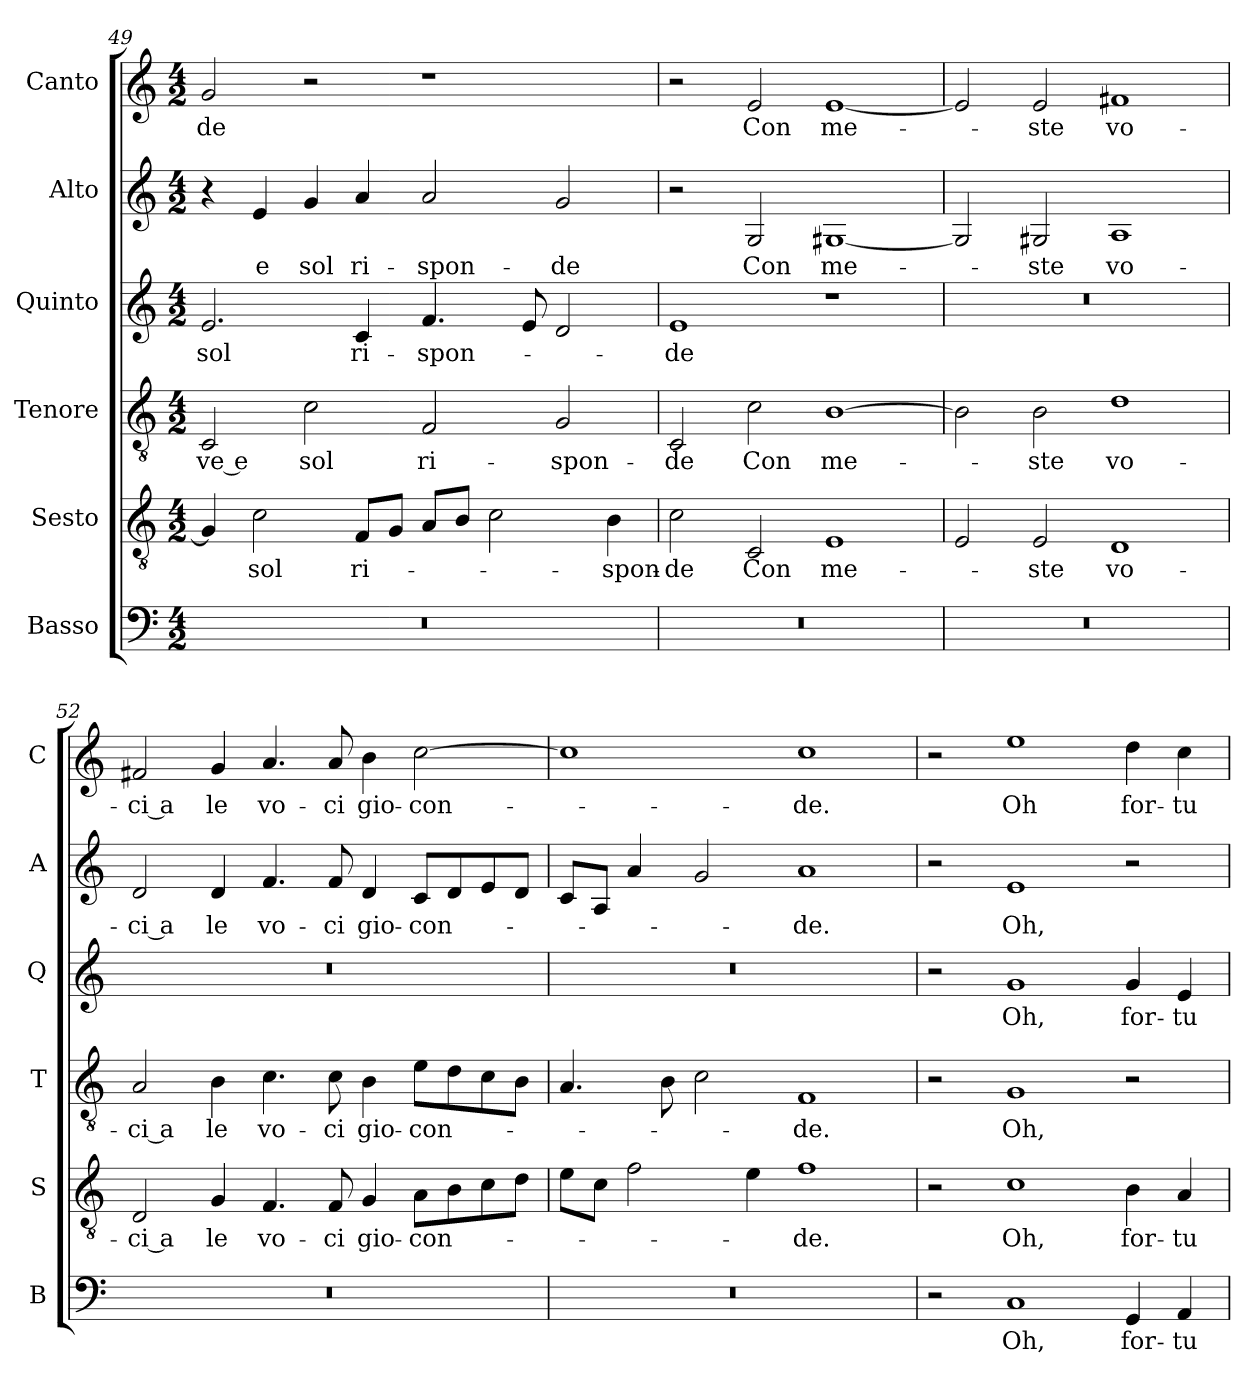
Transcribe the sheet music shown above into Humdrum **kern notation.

**kern	**text	**kern	**text	**kern	**text	**kern	**text	**kern	**text	**kern	**text
*part6	*part6	*part5	*part5	*part4	*part4	*part3	*part3	*part2	*part2	*part1	*part1
*staff6	*staff6	*staff5	*staff5	*staff4	*staff4	*staff3	*staff3	*staff2	*staff2	*staff1	*staff1
*I"Basso	*	*I"Sesto	*	*I"Tenore	*	*I"Quinto	*	*I"Alto	*	*I"Canto	*
*I'B	*	*I'S	*	*I'T	*	*I'Q	*	*I'A	*	*I'C	*
*clefF4	*	*clefGv2	*	*clefGv2	*	*clefG2	*	*clefG2	*	*clefG2	*
*k[]	*	*k[]	*	*k[]	*	*k[]	*	*k[]	*	*k[]	*
*a:	*	*a:	*	*a:	*	*a:	*	*a:	*	*a:	*
*M4/2	*	*M4/2	*	*M4/2	*	*M4/2	*	*M4/2	*	*M4/2	*
=49	=49	=49	=49	=49	=49	=49	=49	=49	=49	=49	=49
0r	.	4G]	.	2C	-ve e	2.e	sol	4r	.	2g	-de
.	.	2c	sol	.	.	.	.	4e	e	.	.
.	.	.	.	2c	sol	.	.	4g	sol	2r	.
.	.	8FL	ri-	.	.	4c	ri-	4a	ri-	.	.
.	.	8GJ	.	.	.	.	.	.	.	.	.
.	.	8AL	.	2F	ri-	4.f	-spon-	2a	-spon-	1r	.
.	.	8BJ	.	.	.	.	.	.	.	.	.
.	.	2c	.	.	.	.	.	.	.	.	.
.	.	.	.	.	.	8e	.	.	.	.	.
.	.	.	.	2G	-spon-	2d	.	2g	-de	.	.
.	.	4B	-spon-	.	.	.	.	.	.	.	.
=50	=50	=50	=50	=50	=50	=50	=50	=50	=50	=50	=50
0r	.	2c	-de	2C	-de	1e	-de	2r	.	2r	.
.	.	2C	Con	2c	Con	.	.	2G	Con	2e	Con
.	.	1E	me-	[1B	me-	1r	.	[1G#X	me-	[1e	me-
=51	=51	=51	=51	=51	=51	=51	=51	=51	=51	=51	=51
0r	.	2E	.	2B]	.	0r	.	2G#]	.	2e]	.
.	.	2E	-ste	2B	-ste	.	.	2G#X	-ste	2e	-ste
.	.	1D	vo-	1d	vo-	.	.	1A	vo-	1f#X	vo-
=52	=52	=52	=52	=52	=52	=52	=52	=52	=52	=52	=52
0r	.	2D	-ci a	2A	-ci a	0r	.	2d	-ci a	2f#X	-ci a
.	.	4G	le	4B	le	.	.	4d	le	4g	le
.	.	4.F	vo-	4.c	vo-	.	.	4.f	vo-	4.a	vo-
.	.	8F	-ci	8c	-ci	.	.	8f	-ci	8a	-ci
.	.	4G	gio-	4B	gio-	.	.	4d	gio-	4b	gio-
.	.	8AL	-con-	8eL	-con-	.	.	8cL	-con-	[2cc	-con-
.	.	8B	.	8d	.	.	.	8d	.	.	.
.	.	8c	.	8c	.	.	.	8e	.	.	.
.	.	8dJ	.	8BJ	.	.	.	8dJ	.	.	.
=53	=53	=53	=53	=53	=53	=53	=53	=53	=53	=53	=53
0r	.	8eL	.	4.A	.	0r	.	8cL	.	1cc]	.
.	.	8cJ	.	.	.	.	.	8AJ	.	.	.
.	.	2f	.	.	.	.	.	4a	.	.	.
.	.	.	.	8B	.	.	.	.	.	.	.
.	.	.	.	2c	.	.	.	2g	.	.	.
.	.	4e	.	.	.	.	.	.	.	.	.
.	.	1f	-de.	1F	-de.	.	.	1a	-de.	1cc	-de.
=54	=54	=54	=54	=54	=54	=54	=54	=54	=54	=54	=54
2r	.	2r	.	2r	.	2r	.	2r	.	2r	.
1C	Oh,	1c	Oh,	1G	Oh,	1g	Oh,	1e	Oh,	1ee	Oh
4GG	for-	4B	for-	2r	.	4g	for-	2r	.	4dd	for-
4AA	-tu-	4A	-tu-	.	.	4e	-tu-	.	.	4cc	-tu-
=	=	=	=	=	=	=	=	=	=	=	=
*-	*-	*-	*-	*-	*-	*-	*-	*-	*-	*-	*-
